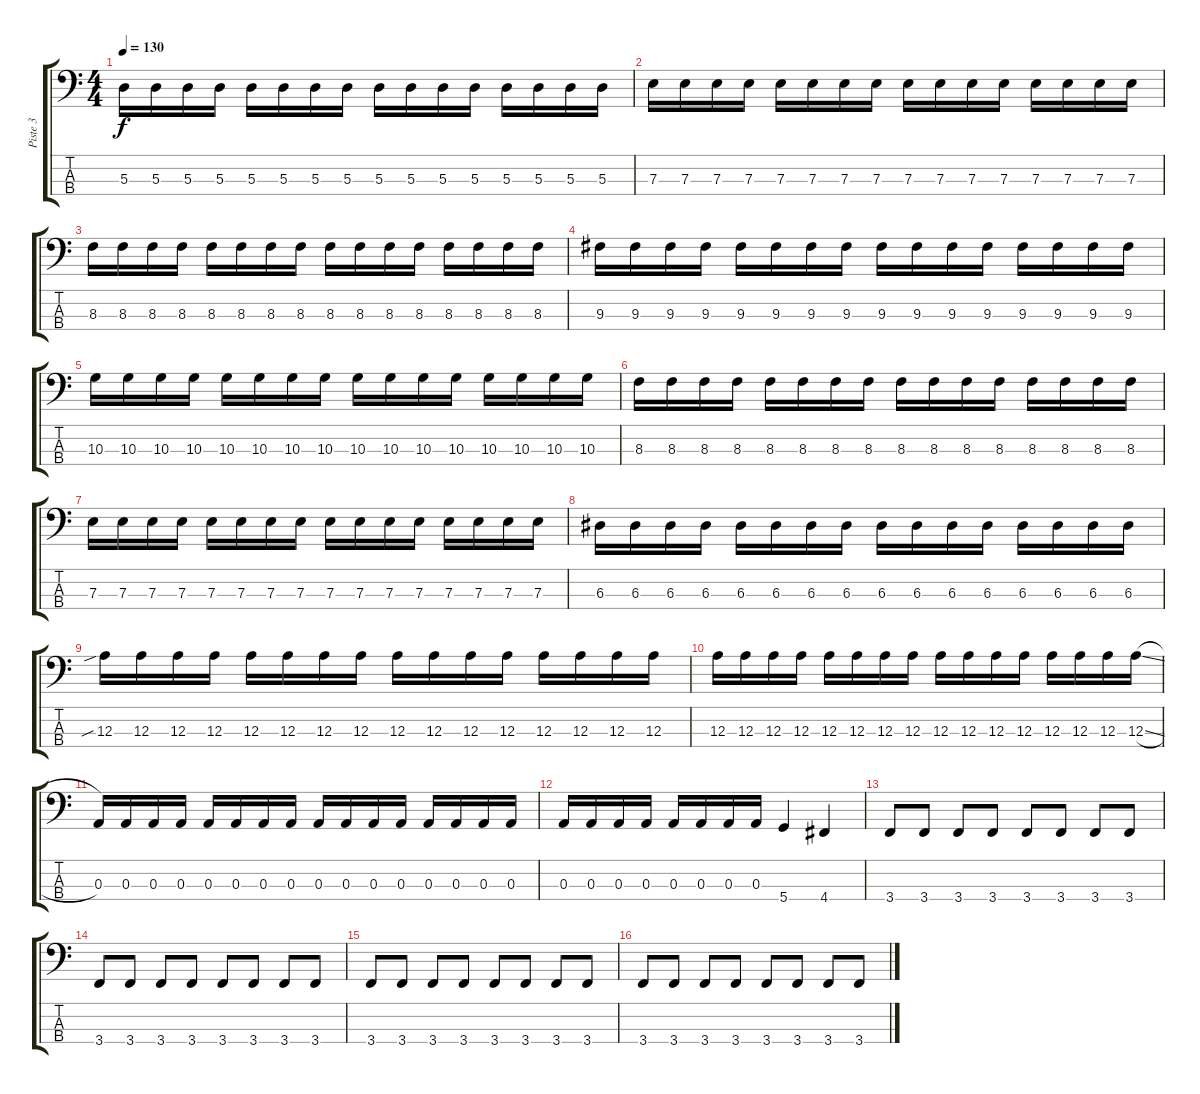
\track ("Piste 3" "Piste 3") {instrument electricbassfinger}
\staff {score tabs}
\tuning (G2 D2 A1 D1) {hide}
\ts (4 4)
\tempo 130
\clef f4
\ks c
5.3.16{dy f} 5.3.16 5.3.16 5.3.16 5.3.16 5.3.16 5.3.16 5.3.16 5.3.16 5.3.16 5.3.16 5.3.16 5.3.16 5.3.16 5.3.16 5.3.16 |
7.3.16 7.3.16 7.3.16 7.3.16 7.3.16 7.3.16 7.3.16 7.3.16 7.3.16 7.3.16 7.3.16 7.3.16 7.3.16 7.3.16 7.3.16 7.3.16 |
8.3.16 8.3.16 8.3.16 8.3.16 8.3.16 8.3.16 8.3.16 8.3.16 8.3.16 8.3.16 8.3.16 8.3.16 8.3.16 8.3.16 8.3.16 8.3.16 |
9.3.16 9.3.16 9.3.16 9.3.16 9.3.16 9.3.16 9.3.16 9.3.16 9.3.16 9.3.16 9.3.16 9.3.16 9.3.16 9.3.16 9.3.16 9.3.16 |
10.3.16 10.3.16 10.3.16 10.3.16 10.3.16 10.3.16 10.3.16 10.3.16 10.3.16 10.3.16 10.3.16 10.3.16 10.3.16 10.3.16 10.3.16 10.3.16 |
8.3.16 8.3.16 8.3.16 8.3.16 8.3.16 8.3.16 8.3.16 8.3.16 8.3.16 8.3.16 8.3.16 8.3.16 8.3.16 8.3.16 8.3.16 8.3.16 |
7.3.16 7.3.16 7.3.16 7.3.16 7.3.16 7.3.16 7.3.16 7.3.16 7.3.16 7.3.16 7.3.16 7.3.16 7.3.16 7.3.16 7.3.16 7.3.16 |
6.3.16 6.3.16 6.3.16 6.3.16 6.3.16 6.3.16 6.3.16 6.3.16 6.3.16 6.3.16 6.3.16 6.3.16 6.3.16 6.3.16 6.3.16 6.3.16 |
12.3{sib}.16 12.3.16 12.3.16 12.3.16 12.3.16 12.3.16 12.3.16 12.3.16 12.3.16 12.3.16 12.3.16 12.3.16 12.3.16 12.3.16 12.3.16 12.3.16 |
12.3.16 12.3.16 12.3.16 12.3.16 12.3.16 12.3.16 12.3.16 12.3.16 12.3.16 12.3.16 12.3.16 12.3.16 12.3.16 12.3.16 12.3.16 12.3{sl}.16 |
0.3.16 0.3.16 0.3.16 0.3.16 0.3.16 0.3.16 0.3.16 0.3.16 0.3.16 0.3.16 0.3.16 0.3.16 0.3.16 0.3.16 0.3.16 0.3.16 |
0.3.16 0.3.16 0.3.16 0.3.16 0.3.16 0.3.16 0.3.16 0.3.16 5.4.4 4.4.4 |
3.4.8 3.4.8 3.4.8 3.4.8 3.4.8 3.4.8 3.4.8 3.4.8 |
3.4.8 3.4.8 3.4.8 3.4.8 3.4.8 3.4.8 3.4.8 3.4.8 |
3.4.8 3.4.8 3.4.8 3.4.8 3.4.8 3.4.8 3.4.8 3.4.8 |
3.4.8 3.4.8 3.4.8 3.4.8 3.4.8 3.4.8 3.4.8 3.4.8
